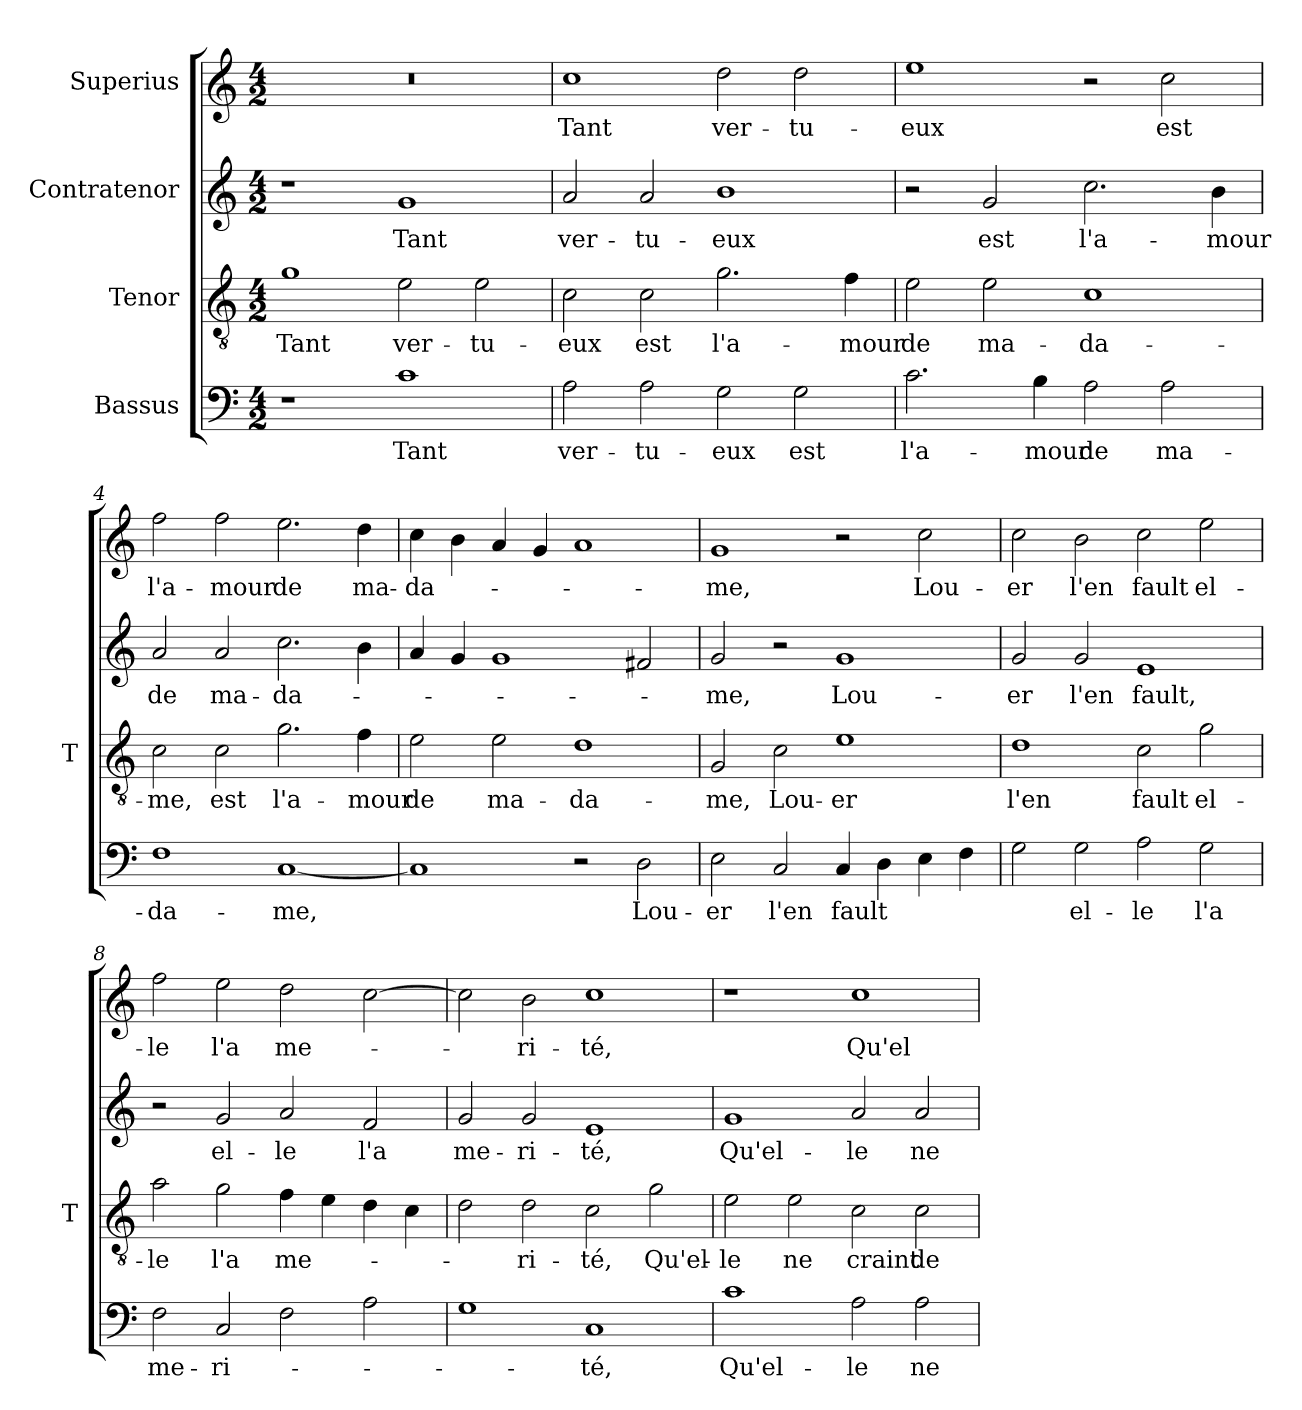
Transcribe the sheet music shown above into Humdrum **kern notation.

**kern	**text	**kern	**text	**kern	**text	**kern	**text
*part4	*part4	*part3	*part3	*part2	*part2	*part1	*part1
*staff4	*staff4	*staff3	*staff3	*staff2	*staff2	*staff1	*staff1
*I"Bassus	*	*I"Tenor	*	*I"Contratenor	*	*I"Superius	*
*	*	*I'T	*	*	*	*	*
*clefF4	*	*clefGv2	*	*clefG2	*	*clefG2	*
*k[]	*	*k[]	*	*k[]	*	*k[]	*
*M4/2	*	*M4/2	*	*M4/2	*	*M4/2	*
=1	=1	=1	=1	=1	=1	=1	=1
1r	.	1g	-Tant	1r	.	0r	.
1c	-Tant	2e	ver-	1g	-Tant	.	.
.	.	2e	tu-	.	.	.	.
=2	=2	=2	=2	=2	=2	=2	=2
2A	ver-	2c	-eux	2a	ver-	1cc	-Tant
2A	tu-	2c	-est	2a	tu-	.	.
2G	-eux	2.g	l'a-	1b	-eux	2dd	ver-
2G	-est	.	.	.	.	2dd	tu-
.	.	4f	-mour	.	.	.	.
=3	=3	=3	=3	=3	=3	=3	=3
2.c	l'a-	2e	-de	2r	.	1ee	-eux
.	.	2e	ma-	2g	-est	.	.
4B	-mour	.	.	.	.	.	.
2A	-de	1c	da-	2.cc	l'a-	2r	.
2A	ma-	.	.	.	.	2cc	-est
.	.	.	.	4b	-mour	.	.
=4	=4	=4	=4	=4	=4	=4	=4
1F	da-	2c	-me,	2a	-de	2ff	l'a-
.	.	2c	-est	2a	ma-	2ff	-mour
[1C	-me,	2.g	l'a-	2.cc	da-	2.ee	-de
.	.	4f	-mour	4b	.	4dd	ma-
=5	=5	=5	=5	=5	=5	=5	=5
1C]	.	2e	-de	4a	.	4cc	da-
.	.	.	.	4g	.	4b	.
.	.	2e	ma-	1g	.	4a	.
.	.	.	.	.	.	4g	.
2r	.	1d	da-	.	.	1a	.
2D	Lou-	.	.	2f#X	.	.	.
=6	=6	=6	=6	=6	=6	=6	=6
2E	-er	2G	-me,	2g	-me,	1g	-me,
2C	-l'en	2c	Lou-	2r	.	.	.
4C	-fault	1e	-er	1g	Lou-	2r	.
4D	.	.	.	.	.	.	.
4E	.	.	.	.	.	2cc	Lou-
4F	.	.	.	.	.	.	.
=7	=7	=7	=7	=7	=7	=7	=7
2G	.	1d	-l'en	2g	-er	2cc	-er
2G	el-	.	.	2g	-l'en	2b	-l'en
2A	-le	2c	-fault	1e	-fault,	2cc	-fault
2G	-l'a	2g	el-	.	.	2ee	el-
=8	=8	=8	=8	=8	=8	=8	=8
2F	me-	2a	-le	2r	.	2ff	-le
2C	ri-	2g	-l'a	2g	el-	2ee	-l'a
2F	.	4f	me-	2a	-le	2dd	me-
.	.	4e	.	.	.	.	.
2A	.	4d	.	2f	-l'a	[2cc	.
.	.	4c	.	.	.	.	.
=9	=9	=9	=9	=9	=9	=9	=9
1G	.	2d	.	2g	me-	2cc]	.
.	.	2d	ri-	2g	ri-	2b	ri-
1C	-té,	2c	-té,	1e	-té,	1cc	-té,
.	.	2g	Qu'el-	.	.	.	.
=10	=10	=10	=10	=10	=10	=10	=10
1c	Qu'el-	2e	-le	1g	Qu'el-	1r	.
.	.	2e	-ne	.	.	.	.
2A	-le	2c	-craint	2a	-le	1cc	Qu'el-
2A	-ne	2c	-de	2a	-ne	.	.
=	=	=	=	=	=	=	=
*-	*-	*-	*-	*-	*-	*-	*-
